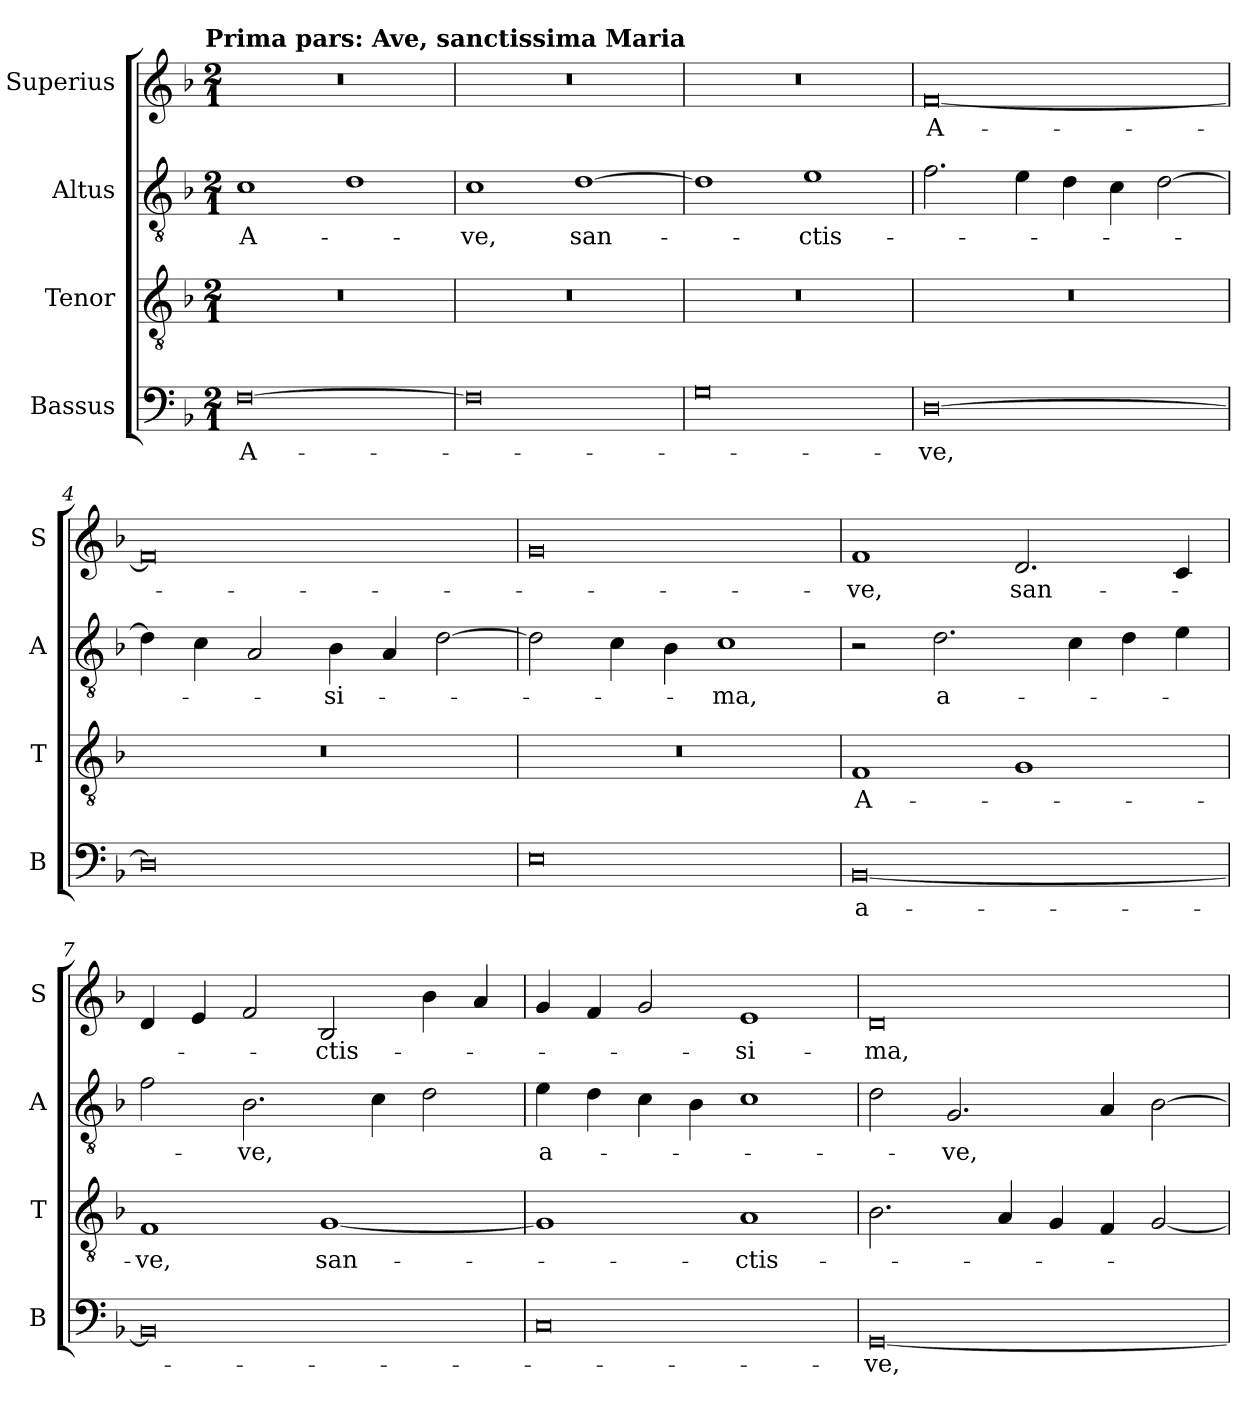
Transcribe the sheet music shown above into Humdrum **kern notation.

**kern	**text	**kern	**text	**kern	**text	**kern	**text
*part4	*part4	*part3	*part3	*part2	*part2	*part1	*part1
*staff4	*staff4	*staff3	*staff3	*staff2	*staff2	*staff1	*staff1
*I"Bassus	*	*I"Tenor	*	*I"Altus	*	*I"Superius	*
*I'B	*	*I'T	*	*I'A	*	*I'S	*
*clefF4	*	*clefGv2	*	*clefGv2	*	*clefG2	*
*k[b-]	*	*k[b-]	*	*k[b-]	*	*k[b-]	*
*F:	*	*F:	*	*F:	*	*F:	*
!!LO:TX:omd:t=Prima pars&colon; Ave, sanctissima Maria
*M2/1	*	*M2/1	*	*M2/1	*	*M2/1	*
=	=	=	=	=	=	=	=
[0F	A-	0r	.	1c	A-	0r	.
.	.	.	.	1d	.	.	.
=1	=1	=1	=1	=1	=1	=1	=1
0F]	.	0r	.	1c	-ve,	0r	.
.	.	.	.	[1d	san-	.	.
=2	=2	=2	=2	=2	=2	=2	=2
0G	.	0r	.	1d]	.	0r	.
.	.	.	.	1e	-ctis-	.	.
=3	=3	=3	=3	=3	=3	=3	=3
[0D	-ve,	0r	.	2.f	.	[0f	A-
.	.	.	.	4e	.	.	.
.	.	.	.	4d	.	.	.
.	.	.	.	4c	.	.	.
.	.	.	.	[2d	.	.	.
=4	=4	=4	=4	=4	=4	=4	=4
0D]	.	0r	.	4d]	.	0f]	.
.	.	.	.	4c	.	.	.
.	.	.	.	2A	.	.	.
.	.	.	.	4B-	-si-	.	.
.	.	.	.	4A	.	.	.
.	.	.	.	[2d	.	.	.
=5	=5	=5	=5	=5	=5	=5	=5
0E	.	0r	.	2d]	.	0g	.
.	.	.	.	4c	.	.	.
.	.	.	.	4B-	.	.	.
.	.	.	.	1c	-ma,	.	.
=6	=6	=6	=6	=6	=6	=6	=6
[0BB-	a-	1F	A-	2r	.	1f	-ve,
.	.	.	.	2.d	a-	.	.
.	.	1G	.	.	.	2.d	san-
.	.	.	.	4c	.	.	.
.	.	.	.	4d	.	.	.
.	.	.	.	4e	.	4c	.
=7	=7	=7	=7	=7	=7	=7	=7
0BB-]	.	1F	-ve,	2f	.	4d	.
.	.	.	.	.	.	4e	.
.	.	.	.	2.B-	-ve,	2f	.
.	.	[1G	san-	.	.	2B-	-ctis-
.	.	.	.	4c	.	.	.
.	.	.	.	2d	.	4b-	.
.	.	.	.	.	.	4a	.
=8	=8	=8	=8	=8	=8	=8	=8
0C	.	1G]	.	4e	a-	4g	.
.	.	.	.	4d	.	4f	.
.	.	.	.	4c	.	2g	.
.	.	.	.	4B-	.	.	.
.	.	1A	-ctis-	1c	.	1e	-si-
=9	=9	=9	=9	=9	=9	=9	=9
[0GG	-ve,	2.B-	.	2d	.	0d	-ma,
.	.	.	.	2.G	-ve,	.	.
.	.	4A	.	.	.	.	.
.	.	4G	.	.	.	.	.
.	.	4F	.	4A	.	.	.
.	.	[2G	.	[2B-	.	.	.
=	=	=	=	=	=	=	=
*-	*-	*-	*-	*-	*-	*-	*-
